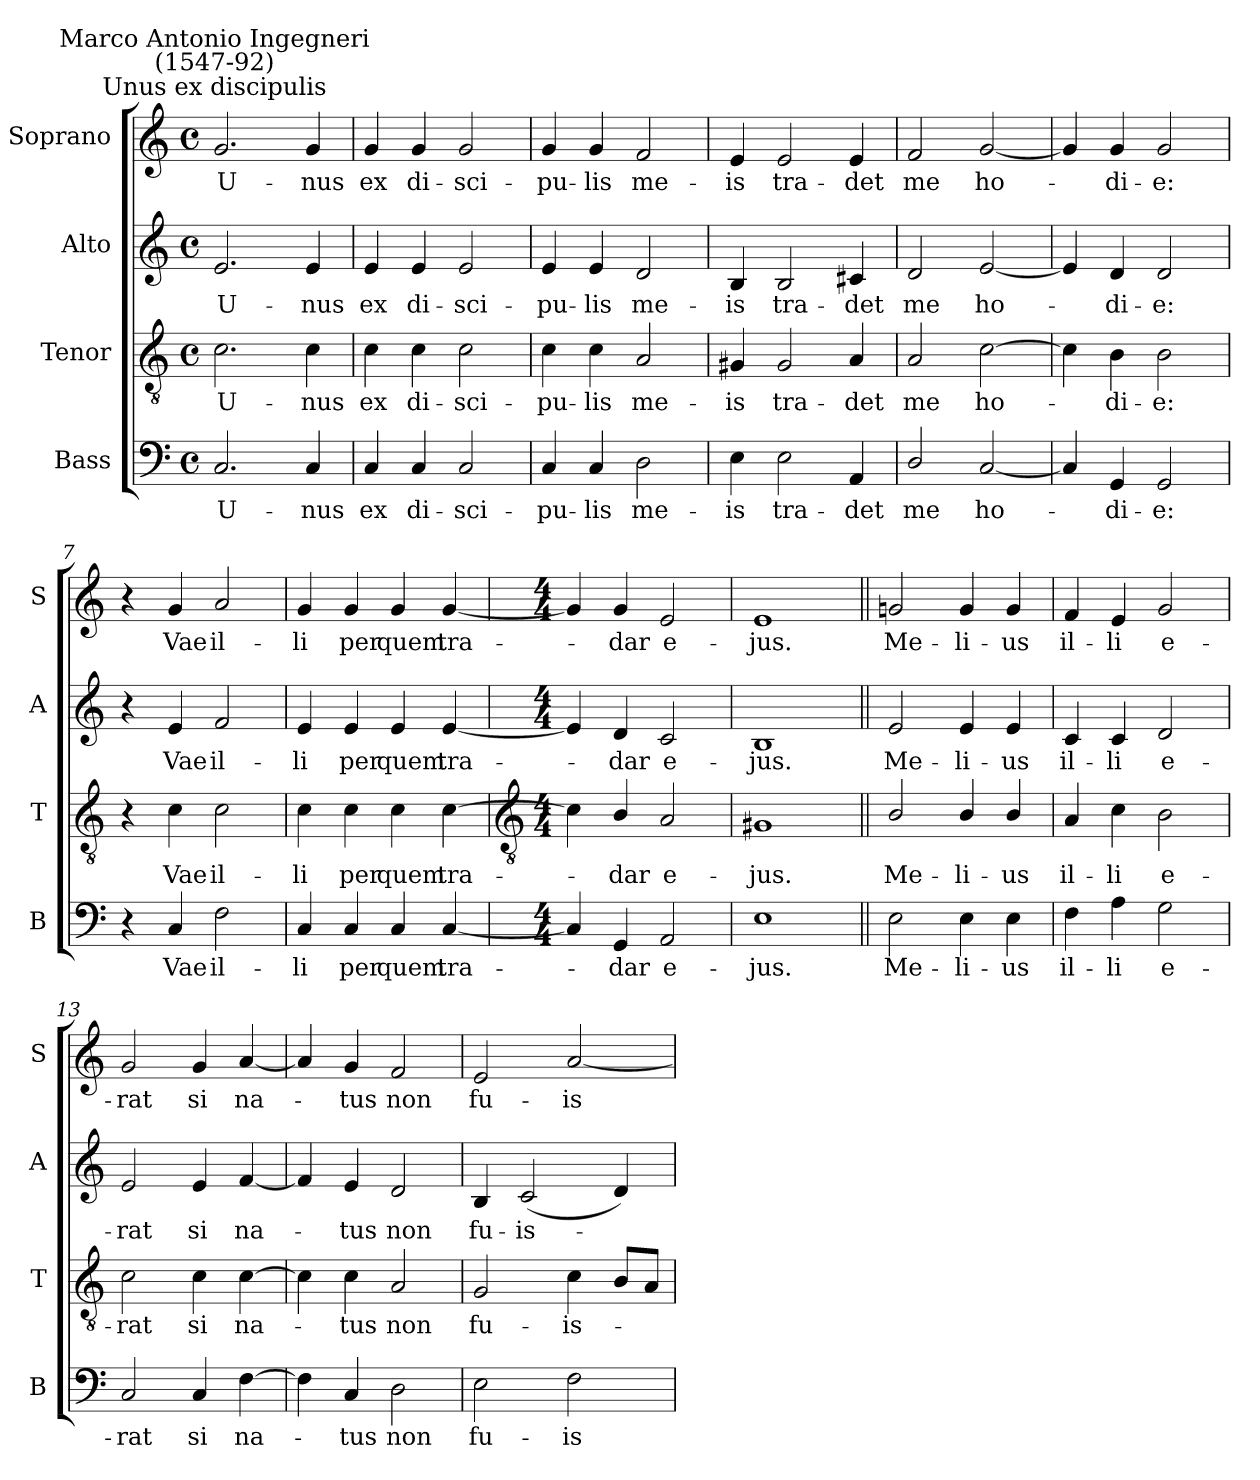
**kern	**text	**kern	**text	**kern	**text	**kern	**text
*part4	*part4	*part3	*part3	*part2	*part2	*part1	*part1
*staff4	*staff4	*staff3	*staff3	*staff2	*staff2	*staff1	*staff1
*I"Bass	*	*I"Tenor	*	*I"Alto	*	*I"Soprano	*
*I'B	*	*I'T	*	*I'A	*	*I'S	*
*clefF4	*	*clefGv2	*	*clefG2	*	*clefG2	*
*k[]	*	*k[]	*	*k[]	*	*k[]	*
*C:	*	*C:	*	*C:	*	*C:	*
*M4/4	*	*M4/4	*	*M4/4	*	*M4/4	*
*met(c)	*	*met(c)	*	*met(c)	*	*met(c)	*
=1	=1	=1	=1	=1	=1	=1	=1
!	!	!	!	!	!	!LO:TX:a:cj:t=Unus ex discipulis	!
!	!	!	!	!	!	!LO:TX:a:cj:t=Marco Antonio Ingegneri\n(1547-92)	!
!	!LO:LY:b	!	!LO:LY:b	!	!LO:LY:b	!	!LO:LY:b
2.C	U-	2.c	U-	2.e	U-	2.g	U-
!	!LO:LY:b	!	!LO:LY:b	!	!LO:LY:b	!	!LO:LY:b
4C	-nus	4c	-nus	4e	-nus	4g	-nus
=2	=2	=2	=2	=2	=2	=2	=2
!	!LO:LY:b	!	!LO:LY:b	!	!LO:LY:b	!	!LO:LY:b
4C	ex	4c	ex	4e	ex	4g	ex
!	!LO:LY:b	!	!LO:LY:b	!	!LO:LY:b	!	!LO:LY:b
4C	di-	4c	di-	4e	di-	4g	di-
!	!LO:LY:b	!	!LO:LY:b	!	!LO:LY:b	!	!LO:LY:b
2C	-sci-	2c	-sci-	2e	-sci-	2g	-sci-
=3	=3	=3	=3	=3	=3	=3	=3
!	!LO:LY:b	!	!LO:LY:b	!	!LO:LY:b	!	!LO:LY:b
4C	-pu-	4c	-pu-	4e	-pu-	4g	-pu-
!	!LO:LY:b	!	!LO:LY:b	!	!LO:LY:b	!	!LO:LY:b
4C	-lis	4c	-lis	4e	-lis	4g	-lis
!	!LO:LY:b	!	!LO:LY:b	!	!LO:LY:b	!	!LO:LY:b
2D	me-	2A	me-	2d	me-	2f	me-
=4	=4	=4	=4	=4	=4	=4	=4
!	!LO:LY:b	!	!LO:LY:b	!	!LO:LY:b	!	!LO:LY:b
4E	-is	4G#X	-is	4B	-is	4e	-is
!	!LO:LY:b	!	!LO:LY:b	!	!LO:LY:b	!	!LO:LY:b
2E	tra-	2G#	tra-	2B	tra-	2e	tra-
!	!LO:LY:b	!	!LO:LY:b	!	!LO:LY:b	!	!LO:LY:b
4AA	-det	4A	-det	4c#X	-det	4e	-det
=5	=5	=5	=5	=5	=5	=5	=5
!	!LO:LY:b	!	!LO:LY:b	!	!LO:LY:b	!	!LO:LY:b
2D/	me	2A	me	2d	me	2f	me
!	!LO:LY:b	!	!LO:LY:b	!	!LO:LY:b	!	!LO:LY:b
[2C	ho-	[2c	ho-	[2e	ho-	[2g	ho-
=6	=6	=6	=6	=6	=6	=6	=6
4C]	.	4c]	.	4e]	.	4g]	.
!	!LO:LY:b	!	!LO:LY:b	!	!LO:LY:b	!	!LO:LY:b
4GG	di-	4B	di-	4d	di-	4g	di-
!	!LO:LY:b	!	!LO:LY:b	!	!LO:LY:b	!	!LO:LY:b
2GG	-e:	2B	-e:	2d	-e:	2g	-e:
=7	=7	=7	=7	=7	=7	=7	=7
4r	.	4r	.	4r	.	4r	.
!	!LO:LY:b	!	!LO:LY:b	!	!LO:LY:b	!	!LO:LY:b
4C	Vae	4c	Vae	4e	Vae	4g	Vae
!	!LO:LY:b	!	!LO:LY:b	!	!LO:LY:b	!	!LO:LY:b
2F	il-	2c	il-	2f	il-	2a	il-
=8	=8	=8	=8	=8	=8	=8	=8
!	!LO:LY:b	!	!LO:LY:b	!	!LO:LY:b	!	!LO:LY:b
4C	-li	4c	-li	4e	-li	4g	-li
!	!LO:LY:b	!	!LO:LY:b	!	!LO:LY:b	!	!LO:LY:b
4C	per	4c	per	4e	per	4g	per
!	!LO:LY:b	!	!LO:LY:b	!	!LO:LY:b	!	!LO:LY:b
4C	quem	4c	quem	4e	quem	4g	quem
!	!LO:LY:b	!	!LO:LY:b	!	!LO:LY:b	!	!LO:LY:b
[4C	tra-	[4c	tra-	[4e	tra-	[4g	tra-
!!LO:LB:g=z
=9	=9	=9	=9	=9	=9	=9	=9
*	*	*clefGv2	*	*	*	*	*
*M4/4	*	*M4/4	*	*M4/4	*	*M4/4	*
4C]	.	4c]	.	4e]	.	4g]	.
!	!LO:LY:b	!	!LO:LY:b	!	!LO:LY:b	!	!LO:LY:b
4GG	dar	4B/	dar	4d	dar	4g	dar
!	!LO:LY:b	!	!LO:LY:b	!	!LO:LY:b	!	!LO:LY:b
2AA	e-	2A	e-	2c	e-	2e	e-
=10	=10	=10	=10	=10	=10	=10	=10
!	!LO:LY:b	!	!LO:LY:b	!	!LO:LY:b	!	!LO:LY:b
1E	-jus.	1G#X	-jus.	1B	-jus.	1e	-jus.
=11||	=11||	=11||	=11||	=11||	=11||	=11||	=11||
!	!LO:LY:b	!	!LO:LY:b	!	!LO:LY:b	!	!LO:LY:b
2E	Me-	2B/	Me-	2e	Me-	2gn	Me-
!	!LO:LY:b	!	!LO:LY:b	!	!LO:LY:b	!	!LO:LY:b
4E	-li-	4B/	-li-	4e	-li-	4g	-li-
!	!LO:LY:b	!	!LO:LY:b	!	!LO:LY:b	!	!LO:LY:b
4E	-us	4B/	-us	4e	-us	4g	-us
=12	=12	=12	=12	=12	=12	=12	=12
!	!LO:LY:b	!	!LO:LY:b	!	!LO:LY:b	!	!LO:LY:b
4F	il-	4A	il-	4c	il-	4f	il-
!	!LO:LY:b	!	!LO:LY:b	!	!LO:LY:b	!	!LO:LY:b
4A	-li	4c	-li	4c	-li	4e	-li
!	!LO:LY:b	!	!LO:LY:b	!	!LO:LY:b	!	!LO:LY:b
2G	e-	2B	e-	2d	e-	2g	e-
=13	=13	=13	=13	=13	=13	=13	=13
!	!LO:LY:b	!	!LO:LY:b	!	!LO:LY:b	!	!LO:LY:b
2C	-rat	2c	-rat	2e	-rat	2g	-rat
!	!LO:LY:b	!	!LO:LY:b	!	!LO:LY:b	!	!LO:LY:b
4C	si	4c	si	4e	si	4g	si
!	!LO:LY:b	!	!LO:LY:b	!	!LO:LY:b	!	!LO:LY:b
[4F	na-	[4c	na-	[4f	na-	[4a	na-
=14	=14	=14	=14	=14	=14	=14	=14
4F]	.	4c]	.	4f]	.	4a]	.
!	!LO:LY:b	!	!LO:LY:b	!	!LO:LY:b	!	!LO:LY:b
4C	tus	4c	tus	4e	tus	4g	tus
!	!LO:LY:b	!	!LO:LY:b	!	!LO:LY:b	!	!LO:LY:b
2D	non	2A	non	2d	non	2f	non
=15	=15	=15	=15	=15	=15	=15	=15
!	!LO:LY:b	!	!LO:LY:b	!	!LO:LY:b	!	!LO:LY:b
2E	fu-	2G	fu-	4B	fu-	2e	fu-
!	!	!	!	!	!LO:LY:b	!	!
.	.	.	.	(<2c	-is-	.	.
!	!LO:LY:b	!	!LO:LY:b	!	!	!	!LO:LY:b
2F	-is-	4c	-is-	.	.	[2a	-is-
.	.	8B/L	.	4d)	.	.	.
.	.	8AJ	.	.	.	.	.
=	=	=	=	=	=	=	=
*-	*-	*-	*-	*-	*-	*-	*-
